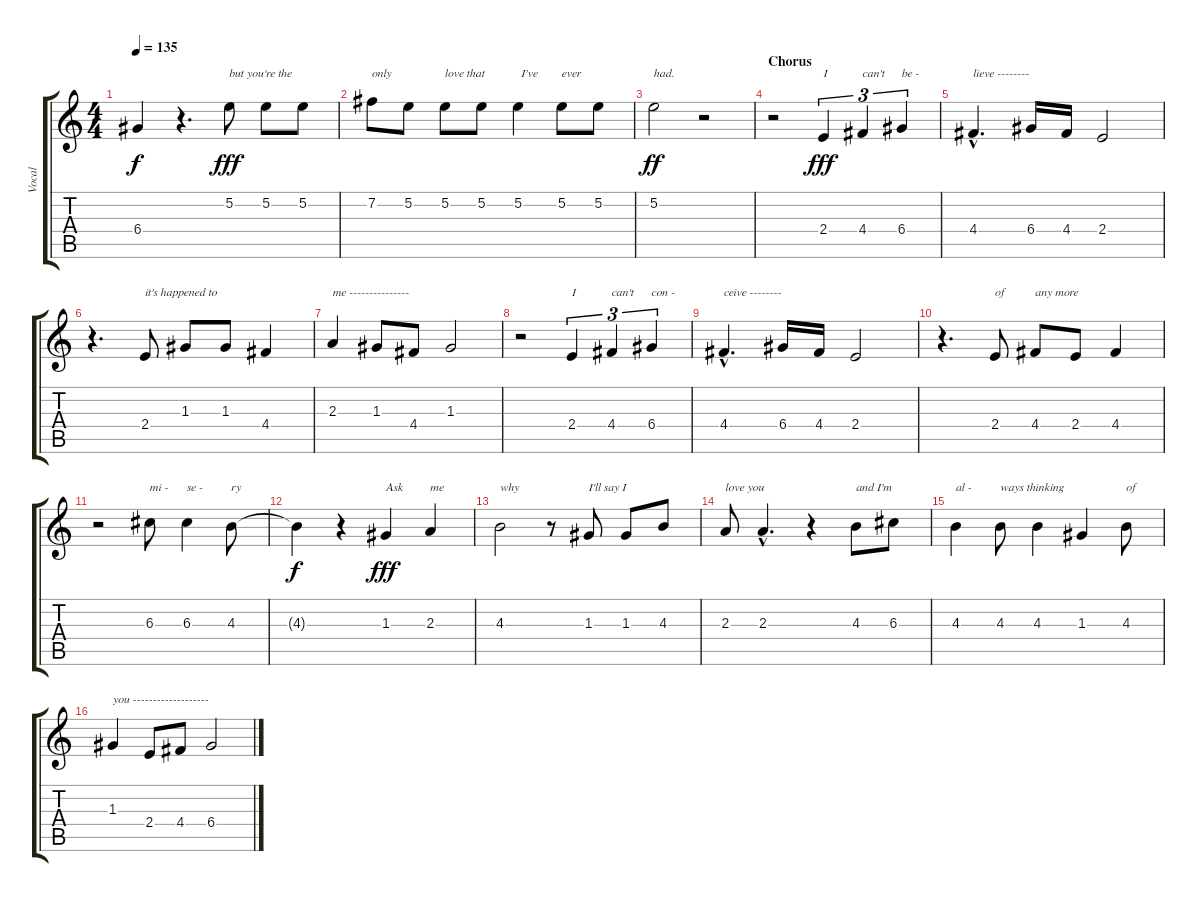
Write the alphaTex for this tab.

\track ("Vocal" "Vocal") {instrument acousticguitarnylon}
\staff {score tabs}
\tuning (E4 B3 G3 D3 A2 E2) {hide}
\ts (4 4)
\tempo 135
\clef g2
\ks c
6.4{t}.4{dy f} r.4{d} 5.2.8{txt "but you're the" dy fff} 5.2.8{txt " "} 5.2.8{txt " "} |
7.2.8{txt "only"} 5.2.8 5.2.8{txt "love that"} 5.2.8 5.2.4{txt " I've"} 5.2.8{txt "ever"} 5.2.8{txt " "} |
5.2.2{txt "had." dy ff} r.2{txt " "} |
\section ("" "Chorus")
r.2 2.4.4{tu (3 2) txt "I" dy fff} 4.4.4{tu (3 2) txt "can't"} 6.4.4{tu (3 2) txt "be -"} |
4.4{hac}.4{d txt "lieve --------"} 6.4.16 4.4.16 2.4.2 |
r.4{d} 2.4.8{txt "it's happened to"} 1.3.8 1.3.8 4.4.4 |
2.3.4{txt "me ---------------"} 1.3.8 4.4.8 1.3.2 |
r.2 2.4.4{tu (3 2) txt "I"} 4.4.4{tu (3 2) txt "can't"} 6.4.4{tu (3 2) txt "con -"} |
4.4{hac}.4{d txt "ceive --------"} 6.4.16 4.4.16 2.4.2 |
r.4{d} 2.4.8{txt "of"} 4.4.8{txt "any more"} 2.4.8 4.4.4 |
r.2 6.3.8{txt "mi -"} 6.3.4{txt "se -"} 4.3.8{txt "ry"} |
4.3{t}.4{dy f} r.4 1.3.4{txt "Ask" dy fff} 2.3.4{txt "me"} |
4.3.2{txt "why"} r.8 1.3.8{txt "I'll say I"} 1.3.8 4.3.8 |
2.3.8{txt "love you"} 2.3{hac}.4{d} r.4 4.3.8{txt "and I'm"} 6.3.8 |
4.3.4{txt "al -"} 4.3.8{txt "ways thinking"} 4.3.4 1.3.4 4.3.8{txt "of"} |
1.3.4{txt "you -------------------"} 2.4.8 4.4.8 6.4.2
